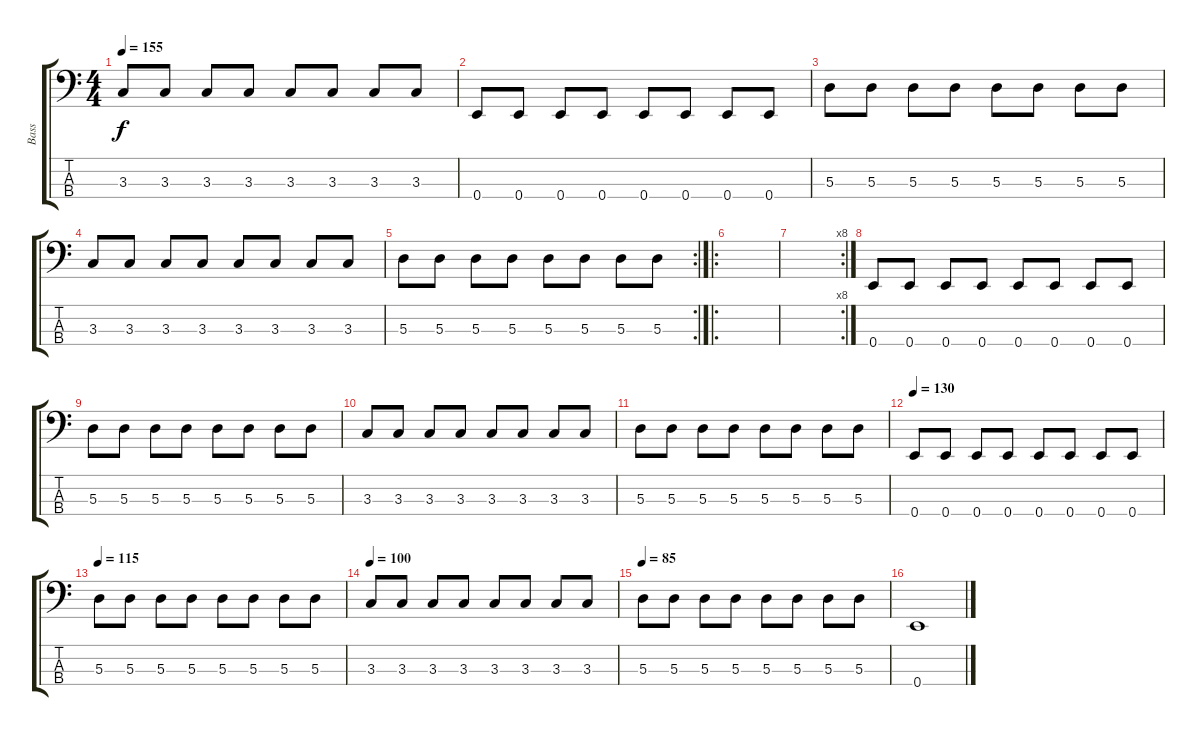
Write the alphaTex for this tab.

\track ("Bass" "Bass") {instrument electricbasspick}
\staff {score tabs}
\tuning (G2 D2 A1 E1) {hide}
\ts (4 4)
\tempo 155
\clef f4
\ks c
3.3.8{dy f} 3.3.8 3.3.8 3.3.8 3.3.8 3.3.8 3.3.8 3.3.8 |
0.4.8 0.4.8 0.4.8 0.4.8 0.4.8 0.4.8 0.4.8 0.4.8 |
5.3.8 5.3.8 5.3.8 5.3.8 5.3.8 5.3.8 5.3.8 5.3.8 |
3.3.8 3.3.8 3.3.8 3.3.8 3.3.8 3.3.8 3.3.8 3.3.8 |
\rc 2
5.3.8 5.3.8 5.3.8 5.3.8 5.3.8 5.3.8 5.3.8 5.3.8 |
\ro
|
\rc 8
|
0.4.8 0.4.8 0.4.8 0.4.8 0.4.8 0.4.8 0.4.8 0.4.8 |
5.3.8 5.3.8 5.3.8 5.3.8 5.3.8 5.3.8 5.3.8 5.3.8 |
3.3.8 3.3.8 3.3.8 3.3.8 3.3.8 3.3.8 3.3.8 3.3.8 |
5.3.8 5.3.8 5.3.8 5.3.8 5.3.8 5.3.8 5.3.8 5.3.8 |
\tempo 130
0.4.8 0.4.8 0.4.8 0.4.8 0.4.8 0.4.8 0.4.8 0.4.8 |
\tempo 115
5.3.8 5.3.8 5.3.8 5.3.8 5.3.8 5.3.8 5.3.8 5.3.8 |
\tempo 100
3.3.8 3.3.8 3.3.8 3.3.8 3.3.8 3.3.8 3.3.8 3.3.8 |
\tempo 85
5.3.8 5.3.8 5.3.8 5.3.8 5.3.8 5.3.8 5.3.8 5.3.8 |
0.4.1
